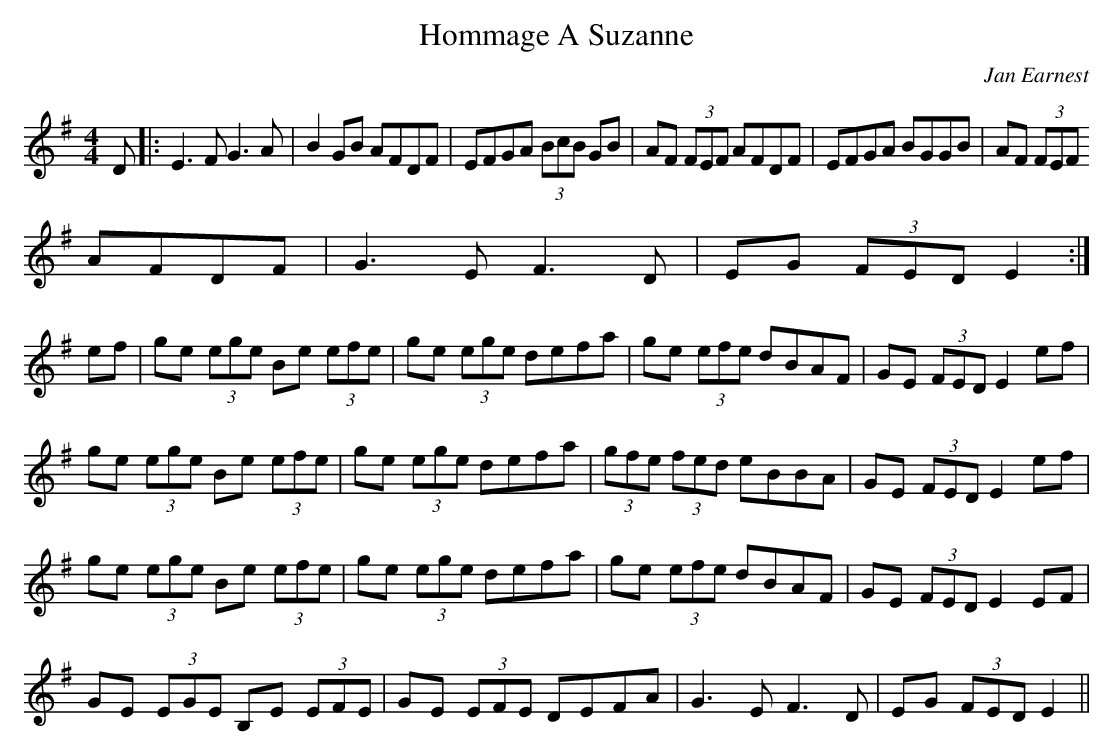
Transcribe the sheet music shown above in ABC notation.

X:1
T:Hommage A Suzanne
C:Jan Earnest
M:4/4
E:6.5
K:G
D|:E3 F G3 A|B2 GB AFDF|EFGA (3BcB GB|AF (3FEF AFDF|EFGA BGGB|AF (3FEF
AFDF|G3 E F3 D|EG (3FED E2:|
ef|ge (3ege Be (3efe|ge (3ege defa|ge (3efe dBAF|GE (3FED E2 ef|
ge (3ege Be (3efe|ge (3ege defa|(3gfe (3fed eBBA|GE (3FED E2 ef|
ge (3ege Be (3efe|ge (3ege defa|ge (3efe dBAF|GE (3FED E2 EF|
GE (3EGE B,E (3EFE|GE (3EFE DEFA|G3 E F3 D|EG (3FED E2||
